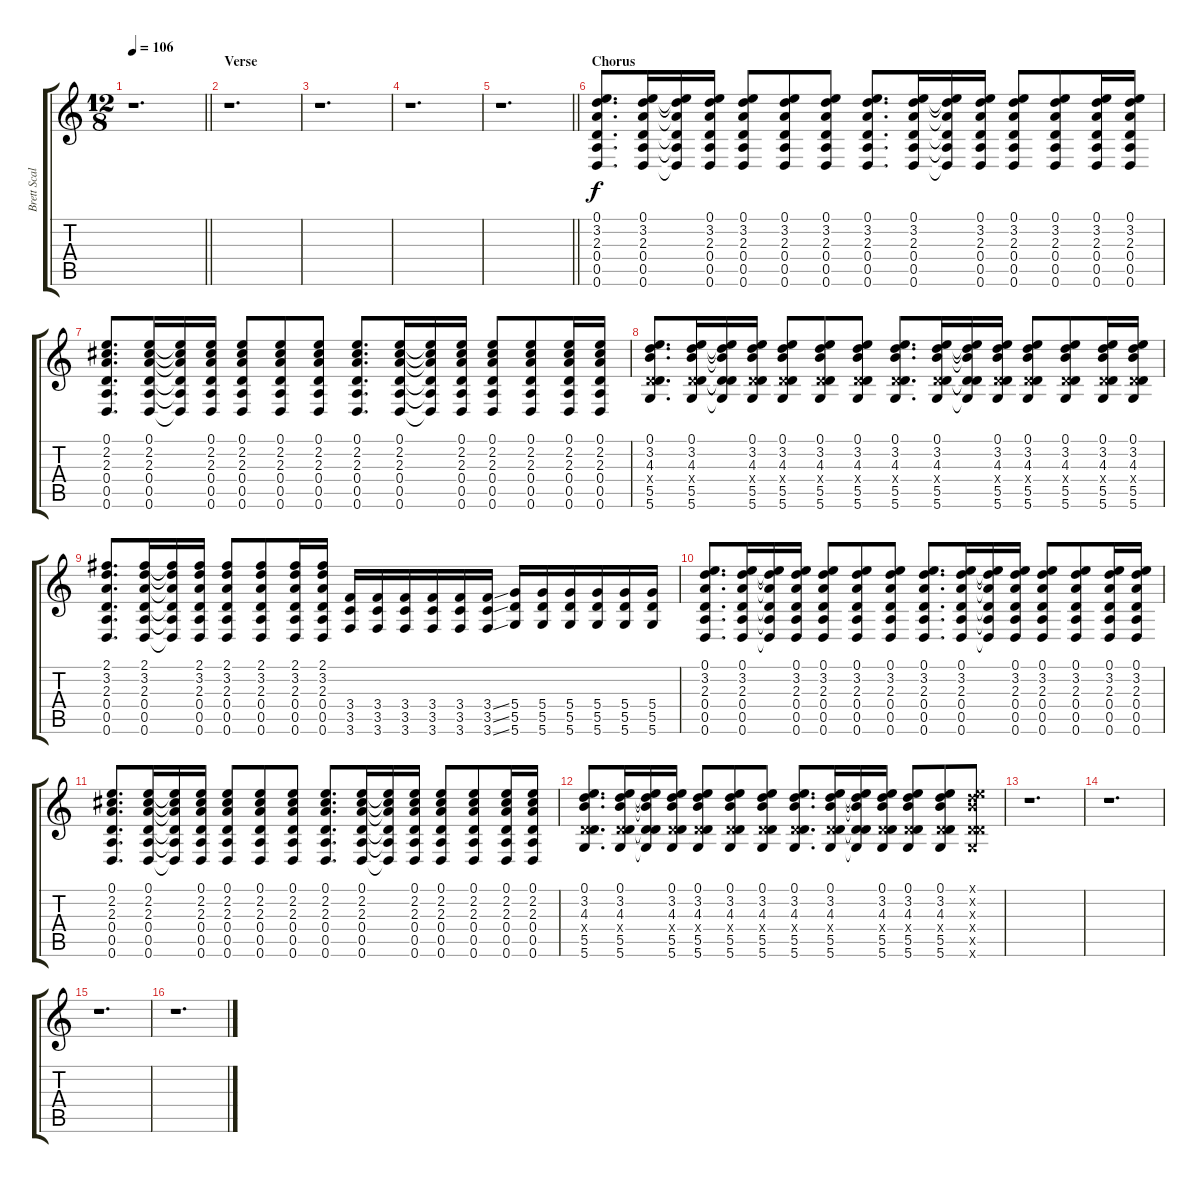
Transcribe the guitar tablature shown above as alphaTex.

\track ("Brett Scallions (Rhythm Guitar)" "Brett Scal") {instrument acousticguitarsteel}
\staff {score tabs}
\tuning (E4 B3 G3 D3 A2 D2) {hide}
\ts (12 8)
\tempo 106
\clef g2
\barLineRight lightlight
\ks c
r.1{d dy f} |
\section ("" "Verse")
r.1{d} |
r.1{d} |
r.1{d} |
\barLineRight lightlight
r.1{d} |
\section ("" "Chorus")
(0.1 3.2 2.3 0.4 0.5 0.6).8{d} (0.1 3.2 2.3 0.4 0.5 0.6).16 (0.1{t} 3.2{t} 2.3{t} 0.4{t} 0.5{t} 0.6{t}).16 (0.1 3.2 2.3 0.4 0.5 0.6).16 (0.1 3.2 2.3 0.4 0.5 0.6).8 (0.1 3.2 2.3 0.4 0.5 0.6).8 (0.1 3.2 2.3 0.4 0.5 0.6).8 (0.1 3.2 2.3 0.4 0.5 0.6).8{d} (0.1 3.2 2.3 0.4 0.5 0.6).16 (0.1{t} 3.2{t} 2.3{t} 0.4{t} 0.5{t} 0.6{t}).16 (0.1 3.2 2.3 0.4 0.5 0.6).16 (0.1 3.2 2.3 0.4 0.5 0.6).8 (0.1 3.2 2.3 0.4 0.5 0.6).8 (0.1 3.2 2.3 0.4 0.5 0.6).16 (0.1 3.2 2.3 0.4 0.5 0.6).16 |
(0.1 2.2 2.3 0.4 0.5 0.6).8{d} (0.1 2.2 2.3 0.4 0.5 0.6).16 (0.1{t} 2.2{t} 2.3{t} 0.4{t} 0.5{t} 0.6{t}).16 (0.1 2.2 2.3 0.4 0.5 0.6).16 (0.1 2.2 2.3 0.4 0.5 0.6).8 (0.1 2.2 2.3 0.4 0.5 0.6).8 (0.1 2.2 2.3 0.4 0.5 0.6).8 (0.1 2.2 2.3 0.4 0.5 0.6).8{d} (0.1 2.2 2.3 0.4 0.5 0.6).16 (0.1{t} 2.2{t} 2.3{t} 0.4{t} 0.5{t} 0.6{t}).16 (0.1 2.2 2.3 0.4 0.5 0.6).16 (0.1 2.2 2.3 0.4 0.5 0.6).8 (0.1 2.2 2.3 0.4 0.5 0.6).8 (0.1 2.2 2.3 0.4 0.5 0.6).16 (0.1 2.2 2.3 0.4 0.5 0.6).16 |
(0.1 3.2 4.3 0.4{x} 5.5 5.6).8{d} (0.1 3.2 4.3 0.4{x} 5.5 5.6).16 (0.1{t} 3.2{t} 4.3{t} 0.4{t} 5.5{t} 5.6{t}).16 (0.1 3.2 4.3 0.4{x} 5.5 5.6).16 (0.1 3.2 4.3 0.4{x} 5.5 5.6).8 (0.1 3.2 4.3 0.4{x} 5.5 5.6).8 (0.1 3.2 4.3 0.4{x} 5.5 5.6).8 (0.1 3.2 4.3 0.4{x} 5.5 5.6).8{d} (0.1 3.2 4.3 0.4{x} 5.5 5.6).16 (0.1{t} 3.2{t} 4.3{t} 0.4{t} 5.5{t} 5.6{t}).16 (0.1 3.2 4.3 0.4{x} 5.5 5.6).16 (0.1 3.2 4.3 0.4{x} 5.5 5.6).8 (0.1 3.2 4.3 0.4{x} 5.5 5.6).8 (0.1 3.2 4.3 0.4{x} 5.5 5.6).16 (0.1 3.2 4.3 0.4{x} 5.5 5.6).16 |
(2.1 3.2 2.3 0.4 0.5 0.6).8{d} (2.1 3.2 2.3 0.4 0.5 0.6).16 (2.1{t} 3.2{t} 2.3{t} 0.4{t} 0.5{t} 0.6{t}).16 (2.1 3.2 2.3 0.4 0.5 0.6).16 (2.1 3.2 2.3 0.4 0.5 0.6).8 (2.1 3.2 2.3 0.4 0.5 0.6).8 (2.1 3.2 2.3 0.4 0.5 0.6).16 (2.1 3.2 2.3 0.4 0.5 0.6).16 (3.4 3.5 3.6).16 (3.4 3.5 3.6).16 (3.4 3.5 3.6).16 (3.4 3.5 3.6).16 (3.4 3.5 3.6).16 (3.4{ss} 3.5{ss} 3.6{ss}).16 (5.4 5.5 5.6).16 (5.4 5.5 5.6).16 (5.4 5.5 5.6).16 (5.4 5.5 5.6).16 (5.4 5.5 5.6).16 (5.4 5.5 5.6).16 |
(0.1 3.2 2.3 0.4 0.5 0.6).8{d} (0.1 3.2 2.3 0.4 0.5 0.6).16 (0.1{t} 3.2{t} 2.3{t} 0.4{t} 0.5{t} 0.6{t}).16 (0.1 3.2 2.3 0.4 0.5 0.6).16 (0.1 3.2 2.3 0.4 0.5 0.6).8 (0.1 3.2 2.3 0.4 0.5 0.6).8 (0.1 3.2 2.3 0.4 0.5 0.6).8 (0.1 3.2 2.3 0.4 0.5 0.6).8{d} (0.1 3.2 2.3 0.4 0.5 0.6).16 (0.1{t} 3.2{t} 2.3{t} 0.4{t} 0.5{t} 0.6{t}).16 (0.1 3.2 2.3 0.4 0.5 0.6).16 (0.1 3.2 2.3 0.4 0.5 0.6).8 (0.1 3.2 2.3 0.4 0.5 0.6).8 (0.1 3.2 2.3 0.4 0.5 0.6).16 (0.1 3.2 2.3 0.4 0.5 0.6).16 |
(0.1 2.2 2.3 0.4 0.5 0.6).8{d} (0.1 2.2 2.3 0.4 0.5 0.6).16 (0.1{t} 2.2{t} 2.3{t} 0.4{t} 0.5{t} 0.6{t}).16 (0.1 2.2 2.3 0.4 0.5 0.6).16 (0.1 2.2 2.3 0.4 0.5 0.6).8 (0.1 2.2 2.3 0.4 0.5 0.6).8 (0.1 2.2 2.3 0.4 0.5 0.6).8 (0.1 2.2 2.3 0.4 0.5 0.6).8{d} (0.1 2.2 2.3 0.4 0.5 0.6).16 (0.1{t} 2.2{t} 2.3{t} 0.4{t} 0.5{t} 0.6{t}).16 (0.1 2.2 2.3 0.4 0.5 0.6).16 (0.1 2.2 2.3 0.4 0.5 0.6).8 (0.1 2.2 2.3 0.4 0.5 0.6).8 (0.1 2.2 2.3 0.4 0.5 0.6).16 (0.1 2.2 2.3 0.4 0.5 0.6).16 |
(0.1 3.2 4.3 0.4{x} 5.5 5.6).8{d} (0.1 3.2 4.3 0.4{x} 5.5 5.6).16 (0.1{t} 3.2{t} 4.3{t} 0.4{t} 5.5{t} 5.6{t}).16 (0.1 3.2 4.3 0.4{x} 5.5 5.6).16 (0.1 3.2 4.3 0.4{x} 5.5 5.6).8 (0.1 3.2 4.3 0.4{x} 5.5 5.6).8 (0.1 3.2 4.3 0.4{x} 5.5 5.6).8 (0.1 3.2 4.3 0.4{x} 5.5 5.6).8{d} (0.1 3.2 4.3 0.4{x} 5.5 5.6).16 (0.1{t} 3.2{t} 4.3{t} 0.4{t} 5.5{t} 5.6{t}).16 (0.1 3.2 4.3 0.4{x} 5.5 5.6).16 (0.1 3.2 4.3 0.4{x} 5.5 5.6).8 (0.1 3.2 4.3 0.4{x} 5.5 5.6).8 (0.1{x} 3.2{x} 4.3{x} 0.4{x} 5.5{x} 5.6{x}).8 |
r.1{d} |
r.1{d} |
r.1{d} |
r.1{d}
